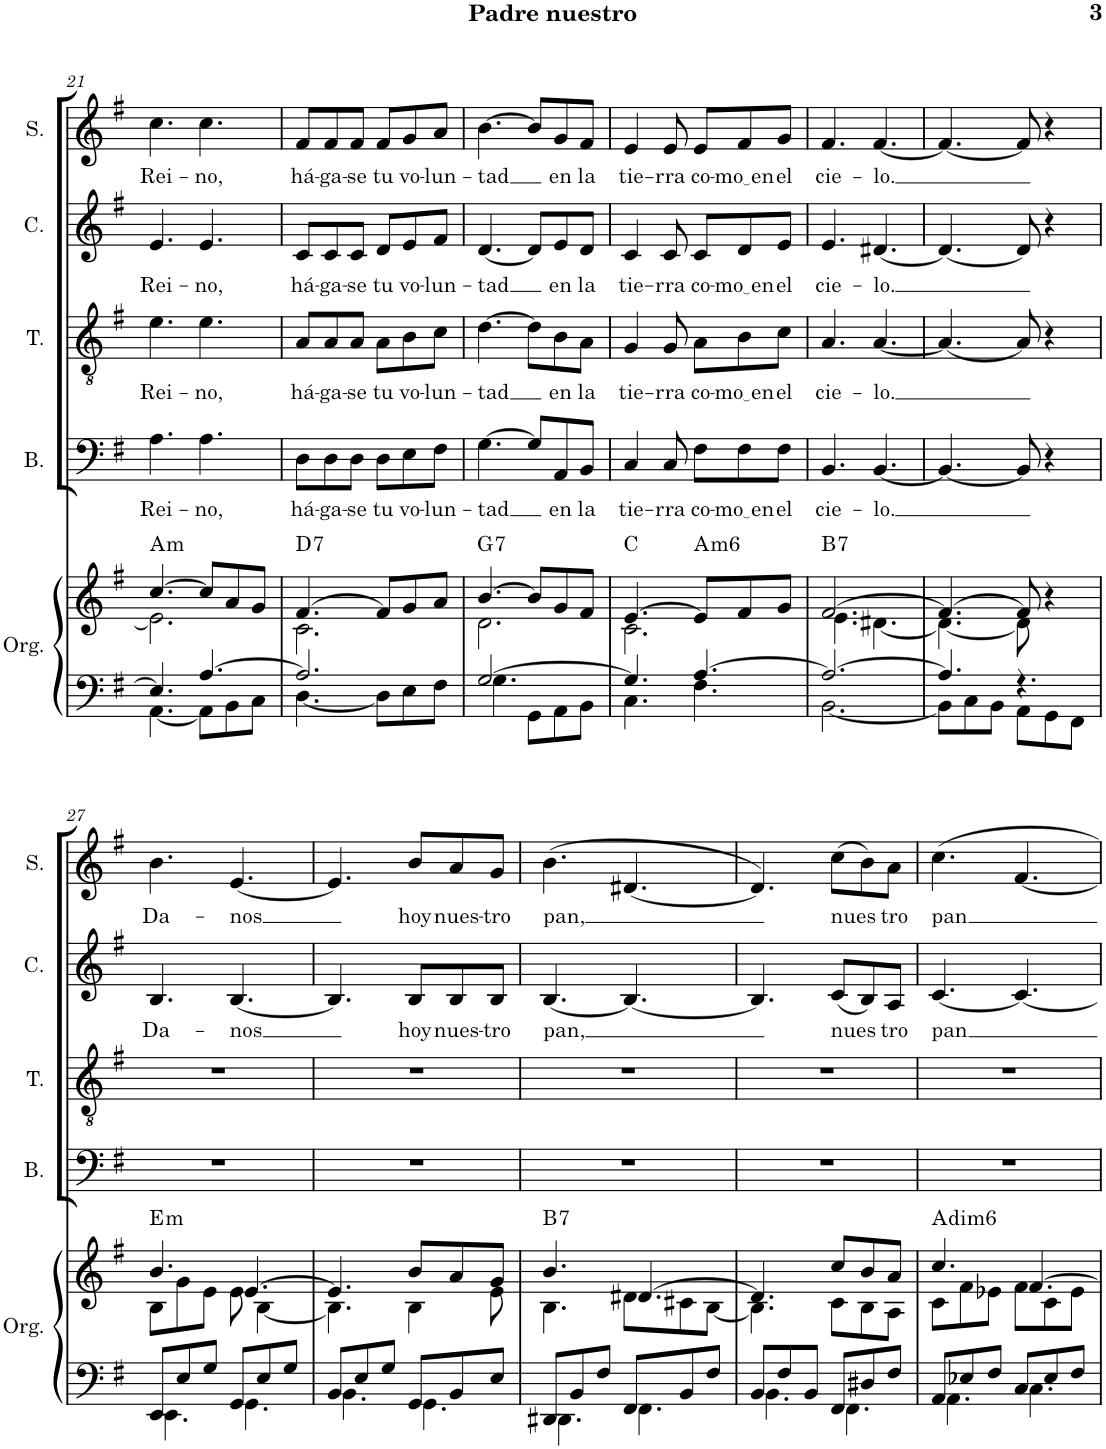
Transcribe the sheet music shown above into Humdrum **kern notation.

**kern	**kern	**harte	**kern	**text	**kern	**text	**kern	**text	**kern	**text
*part5	*part5	*part5	*part4	*part4	*part3	*part3	*part2	*part2	*part1	*part1
*staff6	*staff5	*	*staff4	*staff4	*staff3	*staff3	*staff2	*staff2	*staff1	*staff1
*I"Órgano	*	*	*I"Bajo	*	*I"Tenor	*	*I"Contralto	*	*I"Soprano	*
*	*	*	*I'B.	*	*I'T.	*	*I'C.	*	*I'S.	*
!!LO:PB:g=z
*clefF4	*clefG2	*	*clefF4	*	*clefGv2	*	*clefG2	*	*clefG2	*
*k[f#]	*k[f#]	*	*k[f#]	*	*k[f#]	*	*k[f#]	*	*k[f#]	*
*M6/8	*M6/8	*	*M6/8	*	*M6/8	*	*M6/8	*	*M6/8	*
=21	=21	=21	=21	=21	=21	=21	=21	=21	=21	=21
*^	*^	*	*	*	*	*	*	*	*	*
!	!	!	!	!LO:H:kt=m	!	!LO:LY:b	!	!LO:LY:b	!	!LO:LY:b	!	!LO:LY:b
4.E/]	[4.AA\	[4.cc/	2.e\]	A:min	4.A\	Rei-	4.e\	Rei-	4.e/	Rei-	4.cc\	Rei-
!	!	!	!	!	!	!LO:LY:b	!	!LO:LY:b	!	!LO:LY:b	!	!LO:LY:b
[4.A/	8AA\L]	8cc/L]	.	.	4.A\	-no,	4.e\	-no,	4.e/	-no,	4.cc\	-no,
.	8BB\	8a/	.	.	.	.	.	.	.	.	.	.
.	8C\J	8g/J	.	.	.	.	.	.	.	.	.	.
=22	=22	=22	=22	=22	=22	=22	=22	=22	=22	=22	=22	=22
!	!	!	!	!LO:H:kt=7	!	!LO:LY:b	!	!LO:LY:b	!	!LO:LY:b	!	!LO:LY:b
2.A/]	[4.D\	[4.f#/	2.c\	D:7	8D\L	há-	8A/L	há-	8c/L	há-	8f#/L	há-
!	!	!	!	!	!	!LO:LY:b	!	!LO:LY:b	!	!LO:LY:b	!	!LO:LY:b
.	.	.	.	.	8D\	-ga-	8A/	-ga-	8c/	-ga-	8f#/	-ga-
!	!	!	!	!	!	!LO:LY:b	!	!LO:LY:b	!	!LO:LY:b	!	!LO:LY:b
.	.	.	.	.	8D\J	-se	8A/J	-se	8c/J	-se	8f#/J	-se
!	!	!	!	!	!	!LO:LY:b	!	!LO:LY:b	!	!LO:LY:b	!	!LO:LY:b
.	8D\L]	8f#/L]	.	.	8D\L	tu	8A\L	tu	8d/L	tu	8f#/L	tu
!	!	!	!	!	!	!LO:LY:b	!	!LO:LY:b	!	!LO:LY:b	!	!LO:LY:b
.	8E\	8g/	.	.	8E\	vo-	8B\	vo-	8e/	vo-	8g/	vo-
!	!	!	!	!	!	!LO:LY:b	!	!LO:LY:b	!	!LO:LY:b	!	!LO:LY:b
.	8F#\J	8a/J	.	.	8F#\J	-lun-	8c\J	-lun-	8f#/J	-lun-	8a/J	-lun-
=23	=23	=23	=23	=23	=23	=23	=23	=23	=23	=23	=23	=23
!	!	!	!	!LO:H:kt=7	!	!LO:LY:b	!	!LO:LY:b	!	!LO:LY:b	!	!LO:LY:b
[2.G/	4.G\	[4.b/	2.d\	G:7	[4.G\	-tad	[4.d\	-tad	[4.d/	-tad	[4.b\	-tad
.	8GG\L	8b/L]	.	.	8G/L]	.	8d\L]	.	8d/L]	.	8b/L]	.
!	!	!	!	!	!	!LO:LY:b	!	!LO:LY:b	!	!LO:LY:b	!	!LO:LY:b
.	8AA\	8g/	.	.	8AA/	en	8B\	en	8e/	en	8g/	en
!	!	!	!	!	!	!LO:LY:b	!	!LO:LY:b	!	!LO:LY:b	!	!LO:LY:b
.	8BB\J	8f#/J	.	.	8BB/J	la	8A\J	la	8d/J	la	8f#/J	la
=24	=24	=24	=24	=24	=24	=24	=24	=24	=24	=24	=24	=24
!	!	!	!	!	!	!LO:LY:b	!	!LO:LY:b	!	!LO:LY:b	!	!LO:LY:b
4.G/]	4.C\	[4.e/	2.c\	C:maj	4C/	tie-	4G/	tie-	4c/	tie-	4e/	tie-
!	!	!	!	!	!	!LO:LY:b	!	!LO:LY:b	!	!LO:LY:b	!	!LO:LY:b
.	.	.	.	.	8C/	-rra	8G/	-rra	8c/	-rra	8e/	-rra
!	!	!	!	!LO:H:kt=m6	!	!LO:LY:b	!	!LO:LY:b	!	!LO:LY:b	!	!LO:LY:b
[4.A/	4.F#\	8e/L]	.	A:min6	8F#\L	co-	8A\L	co-	8c/L	co-	8e/L	co-
!	!	!	!	!	!	!LO:LY:b	!	!LO:LY:b	!	!LO:LY:b	!	!LO:LY:b
.	.	8f#/	.	.	8F#\	mo en	8B\	mo en	8d/	mo en	8f#/	mo en
!	!	!	!	!	!	!LO:LY:b	!	!LO:LY:b	!	!LO:LY:b	!	!LO:LY:b
.	.	8g/J	.	.	8F#\J	el	8c\J	el	8e/J	el	8g/J	el
=25	=25	=25	=25	=25	=25	=25	=25	=25	=25	=25	=25	=25
!	!	!	!	!LO:H:kt=7	!	!LO:LY:b	!	!LO:LY:b	!	!LO:LY:b	!	!LO:LY:b
2.A/_	[2.BB\	[2.f#/	4.e\	B:7	4.BB/	cie-	4.A/	cie-	4.e/	cie-	4.f#/	cie-
!	!	!	!	!	!	!LO:LY:b	!	!LO:LY:b	!	!LO:LY:b	!	!LO:LY:b
.	.	.	[4.d#X\	.	[4.BB/	-lo.	[4.A/	-lo.	[4.d#X/	-lo.	[4.f#/	-lo.
=26	=26	=26	=26	=26	=26	=26	=26	=26	=26	=26	=26	=26
4.A/]	8BB\L]	4.f#/_	4.d#\_	.	4.BB/_	.	4.A/_	.	4.d#/_	.	4.f#/_	.
.	8C\	.	.	.	.	.	.	.	.	.	.	.
.	8BB\J	.	.	.	.	.	.	.	.	.	.	.
4.r	8AA\L	8f#/]	8d#\]	.	8BB/]	.	8A/]	.	8d#/]	.	8f#/]	.
.	8GG\	4r	4ryy	.	4r	.	4r	.	4r	.	4r	.
.	8FF#\J	.	.	.	.	.	.	.	.	.	.	.
!!LO:LB:g=z
=27	=27	=27	=27	=27	=27	=27	=27	=27	=27	=27	=27	=27
!	!	!	!	!LO:H:kt=m	!	!	!	!	!	!LO:LY:b	!	!LO:LY:b
8EE/L	4.EE\	4.b/	8B\L	E:min	2.r	.	2.r	.	4.B/	Da-	4.b\	Da-
8E/	.	.	8g\	.	.	.	.	.	.	.	.	.
8G/J	.	.	8e\J	.	.	.	.	.	.	.	.	.
!	!	!	!	!	!	!	!	!	!	!LO:LY:b	!	!LO:LY:b
8GG/L	4.GG\	[4.e/	8e\	.	.	.	.	.	[4.B/	-nos	[4.e/	-nos
8E/	.	.	[4B\	.	.	.	.	.	.	.	.	.
8G/J	.	.	.	.	.	.	.	.	.	.	.	.
=28	=28	=28	=28	=28	=28	=28	=28	=28	=28	=28	=28	=28
8BB/L	4.BB\	4.e/]	4.B\]	.	2.r	.	2.r	.	4.B/]	.	4.e/]	.
8E/	.	.	.	.	.	.	.	.	.	.	.	.
8G/J	.	.	.	.	.	.	.	.	.	.	.	.
!	!	!	!	!	!	!	!	!	!	!LO:LY:b	!	!LO:LY:b
8GG/L	4.GG\	8b/L	4B\	.	.	.	.	.	8B/L	hoy	8b/L	hoy
!	!	!	!	!	!	!	!	!	!	!LO:LY:b	!	!LO:LY:b
8BB/	.	8a/	.	.	.	.	.	.	8B/	nues-	8a/	nues-
!	!	!	!	!	!	!	!	!	!	!LO:LY:b	!	!LO:LY:b
8E/J	.	8g/J	8e\	.	.	.	.	.	8B/J	-tro	8g/J	-tro
=29	=29	=29	=29	=29	=29	=29	=29	=29	=29	=29	=29	=29
!	!	!	!	!LO:H:kt=7	!	!	!	!	!	!LO:LY:b	!	!LO:LY:b
8DD#X/L	4.DD#\	4.b/	4.B\	B:7	2.r	.	2.r	.	[4.B/	pan,	(4.b\	pan,
8BB/	.	.	.	.	.	.	.	.	.	.	.	.
8F#/J	.	.	.	.	.	.	.	.	.	.	.	.
8FF#/L	4.FF#\	[4.d#X/	8d#\L	.	.	.	.	.	4.B/_	.	[4.d#X/	.
8BB/	.	.	8c#X\	.	.	.	.	.	.	.	.	.
8F#/J	.	.	[8B\J	.	.	.	.	.	.	.	.	.
=30	=30	=30	=30	=30	=30	=30	=30	=30	=30	=30	=30	=30
8BB/L	4.BB\	4.d#/]	4.B\]	.	2.r	.	2.r	.	4.B/]	.	4.d#/])	.
8F#/	.	.	.	.	.	.	.	.	.	.	.	.
8BB/J	.	.	.	.	.	.	.	.	.	.	.	.
!	!	!	!	!	!	!	!	!	!	!LO:LY:b	!	!LO:LY:b
8FF#/L	4.FF#\	8cc/L	8c\L	.	.	.	.	.	(8c/L	nues	(8cc\L	nues
8D#X/	.	8b/	8B\	.	.	.	.	.	8B/)	.	8b\)	.
!	!	!	!	!	!	!	!	!	!	!LO:LY:b	!	!LO:LY:b
8F#/J	.	8a/J	8A\J	.	.	.	.	.	8A/J	tro	8a\J	tro
=31	=31	=31	=31	=31	=31	=31	=31	=31	=31	=31	=31	=31
!	!	!	!	!LO:H:kt=dim6	!	!	!	!	!	!LO:LY:b	!	!LO:LY:b
8AA/L	4.AA\	4.cc/	8c\L	A:dim(6)	2.r	.	2.r	.	[4.c/	pan	4.cc\	pan
8E-X/	.	.	8f#\	.	.	.	.	.	.	.	.	.
8F#/J	.	.	8e-X\J	.	.	.	.	.	.	.	.	.
8C/L	4.C\	[4.f#/	8f#\L	.	.	.	.	.	4.c/_	.	[4.f#/	.
8E-/	.	.	8c\	.	.	.	.	.	.	.	.	.
8F#/J	.	.	8e-\J	.	.	.	.	.	.	.	.	.
*v	*v	*	*	*	*	*	*	*	*	*	*	*
*	*v	*v	*	*	*	*	*	*	*	*	*
=	=	=	=	=	=	=	=	=	=	=
*-	*-	*-	*-	*-	*-	*-	*-	*-	*-	*-
